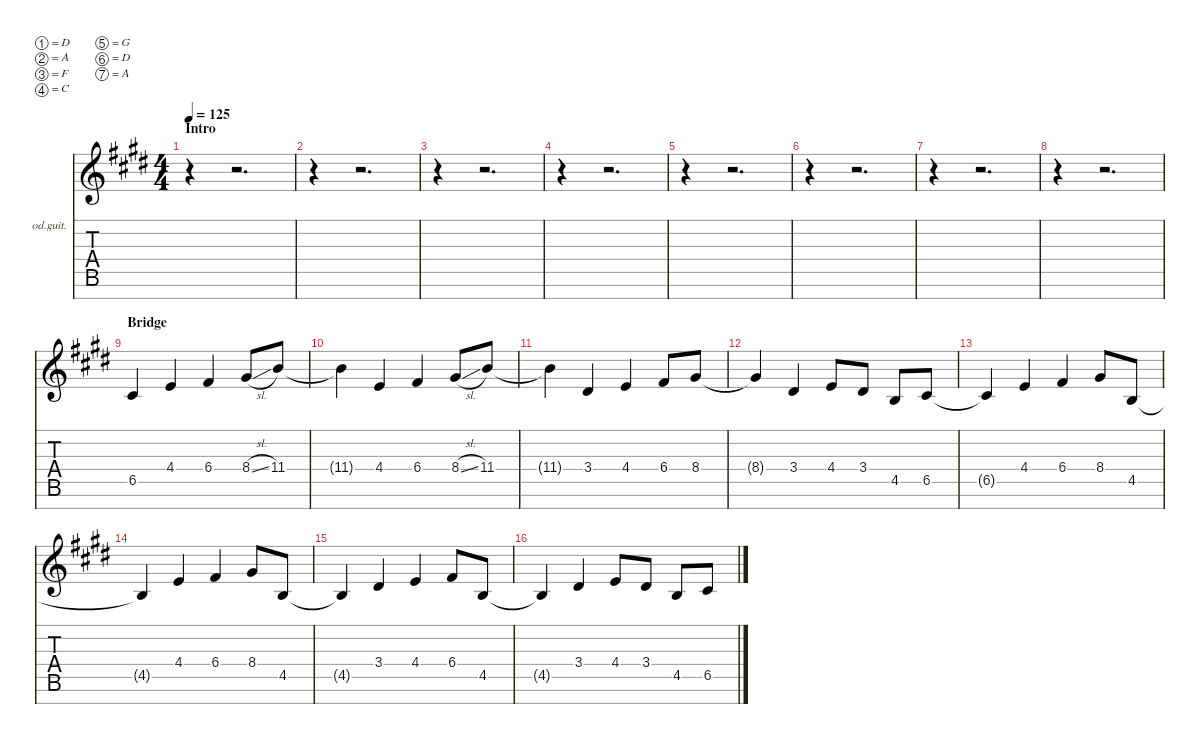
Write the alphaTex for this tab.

\defaultSystemsLayout 4
\hideDynamics
\bracketExtendMode nobrackets
\firstSystemTrackNameOrientation horizontal
\otherSystemsTrackNameOrientation horizontal
\track ("lead" "od.guit.") {solo instrument overdrivenguitar}
\staff {score tabs}
\tuning (D4 A3 F3 C3 G2 D2 A1)
\ts (4 4)
\beaming (8 2 2 2 2)
\section ("" "Intro")
\scale
1.26223
\tempo 125
\accidentals auto
\clef g2
\ottava regular
\simile none
\ks c#minor
r.4{dy mf instrument overdrivenguitar beam Down} r.2{d beam Down} |
\scale
0.912591 r.4{beam Down} r.2{d beam Down} |
\scale
0.912591 r.4{beam Down} r.2{d beam Down} |
\scale
0.912591 r.4{beam Down} r.2{d beam Down} |
\scale
1.20529 r.4{beam Down} r.2{d beam Down} |
\scale
0.925674 r.4{beam Down} r.2{d beam Down} |
\scale
0.925674 r.4{beam Down} r.2{d beam Down} |
\scale
0.943358 r.4{beam Down} r.2{d beam Down} |
\section ("" "Bridge")
\scale
1.20972 6.5{acc #}.4{beam Up} 4.4{acc forcenatural}.4{beam Up} 6.4{acc #}.4{beam Up} 8.4{sl acc #}.8{beam Up} 11.4{acc forcenatural}.8{beam Up} |
\scale
0.930095 11.4{t acc forcenatural}.4{beam Down} 4.4{acc forcenatural}.4{beam Up} 6.4{acc #}.4{beam Up} 8.4{sl acc #}.8{beam Up} 11.4{acc forcenatural}.8{beam Up} |
\scale
0.930095 11.4{t acc forcenatural}.4{beam Down} 3.4{acc #}.4{beam Up} 4.4{acc forcenatural}.4{beam Up} 6.4{acc #}.8{beam Up} 8.4{acc #}.8{beam Up} |
\scale
0.930095 8.4{t acc #}.4{beam Up} 3.4{acc #}.4{beam Up} 4.4{acc forcenatural}.8{beam Up} 3.4{acc #}.8{beam Up} 4.5{acc forcenatural}.8{beam Up} 6.5{acc #}.8{beam Up} |
\scale
1.20529 6.5{t acc #}.4{beam Up} 4.4{acc forcenatural}.4{beam Up} 6.4{acc #}.4{beam Up} 8.4{acc #}.8{beam Up} 4.5{acc forcenatural}.8{beam Up} |
\scale
0.925674 4.5{t acc forcenatural}.4{beam Up} 4.4{acc forcenatural}.4{beam Up} 6.4{acc #}.4{beam Up} 8.4{acc #}.8{beam Up} 4.5{acc forcenatural}.8{beam Up} |
\scale
0.925674 4.5{t acc forcenatural}.4{beam Up} 3.4{acc #}.4{beam Up} 4.4{acc forcenatural}.4{beam Up} 6.4{acc #}.8{beam Up} 4.5{acc forcenatural}.8{beam Up} |
\scale
0.943358 4.5{t acc forcenatural}.4{beam Up} 3.4{acc #}.4{beam Up} 4.4{acc forcenatural}.8{beam Up} 3.4{acc #}.8{beam Up} 4.5{acc forcenatural}.8{beam Up} 6.5{acc #}.8{beam Up}
